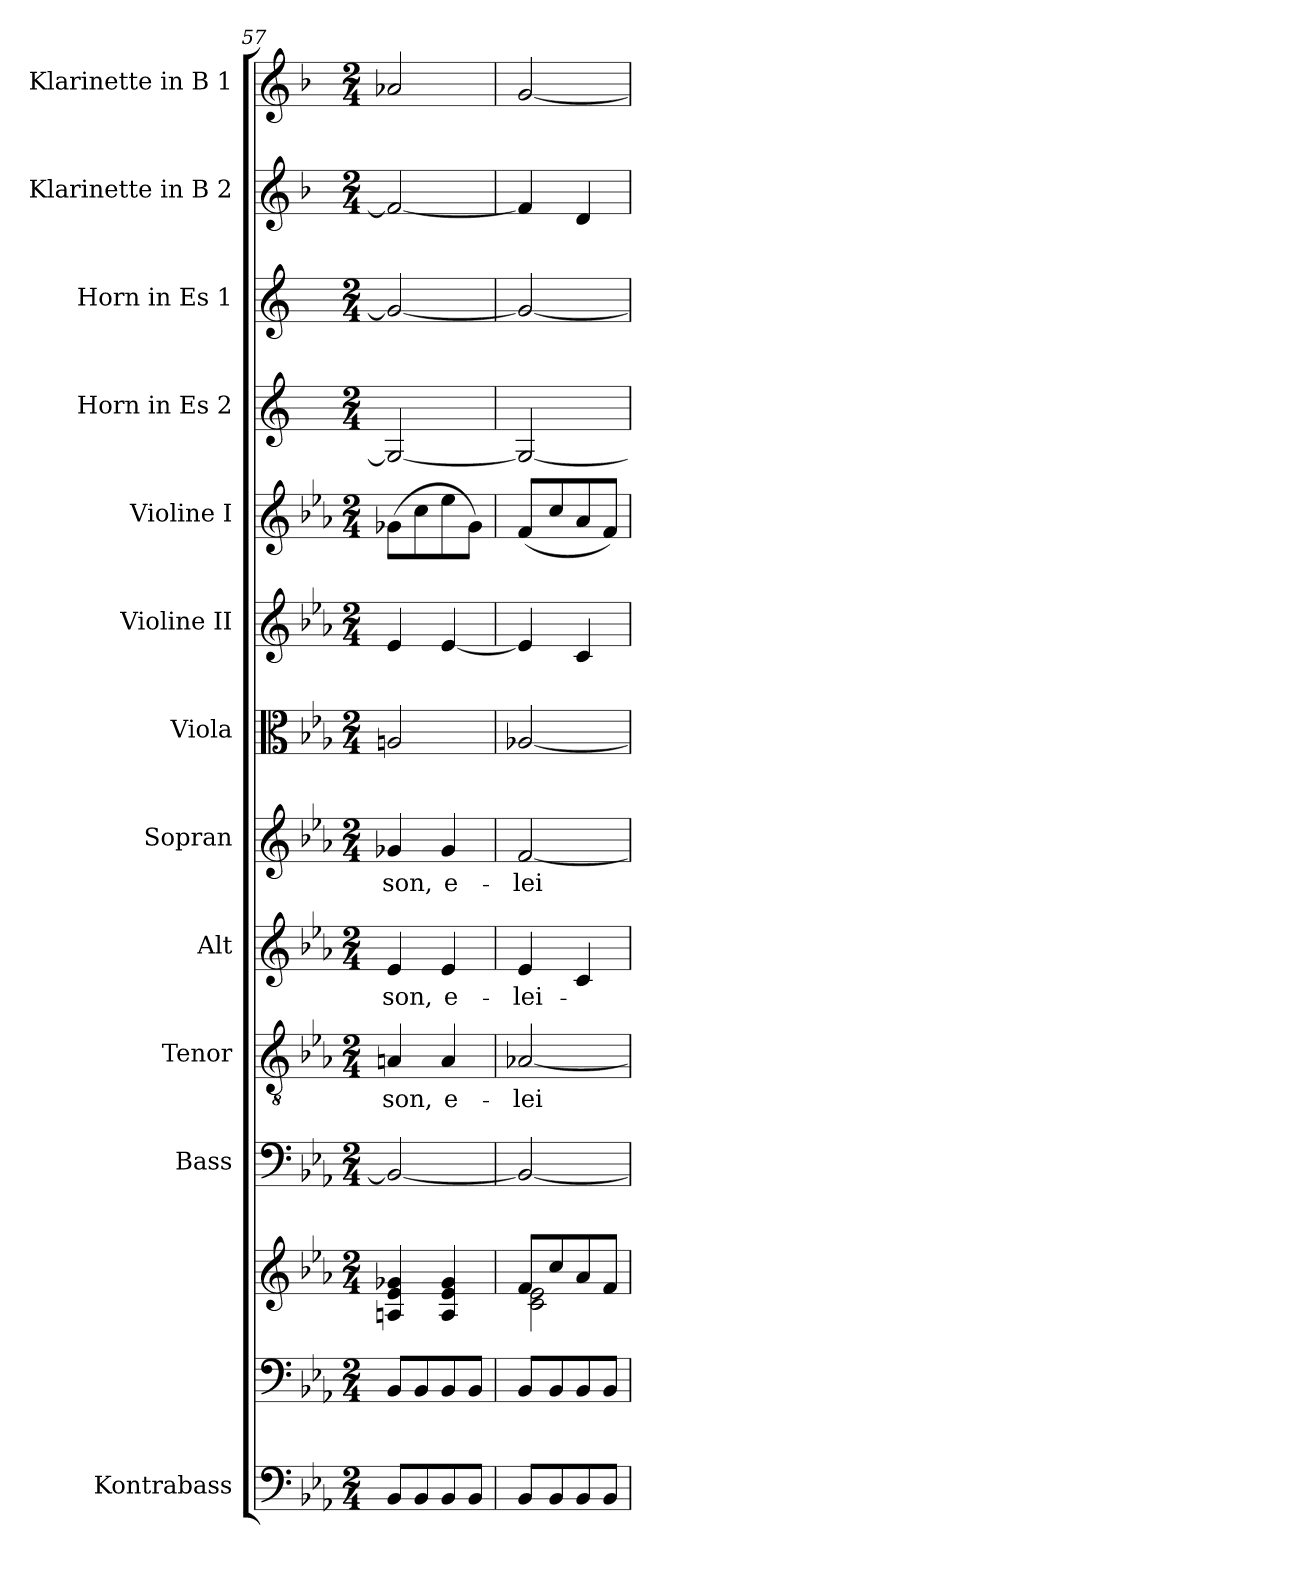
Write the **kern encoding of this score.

**kern	**kern	**kern	**kern	**kern	**text	**kern	**text	**kern	**text	**kern	**kern	**kern	**kern	**kern	**kern	**kern
*part13	*part12	*part12	*part11	*part10	*part10	*part9	*part9	*part8	*part8	*part7	*part6	*part5	*part4	*part3	*part2	*part1
*staff14	*staff13	*staff12	*staff11	*staff10	*staff10	*staff9	*staff9	*staff8	*staff8	*staff7	*staff6	*staff5	*staff4	*staff3	*staff2	*staff1
*I"Kontrabass	*	*	*I"Bass	*I"Tenor	*	*I"Alt	*	*I"Sopran	*	*I"Viola	*I"Violine II	*I"Violine I	*I"Horn in Es 2	*I"Horn in Es 1	*I"Klarinette in B 2	*I"Klarinette in B 1
*I'Kb.	*	*	*I'B	*I'T	*	*I'A	*	*I'S	*	*I'Vla.	*I'Vl. II	*I'Vl. I	*I'Hrn. 2	*I'Hrn. 1	*	*
*clefF4	*clefF4	*clefG2	*clefF4	*clefGv2	*	*clefG2	*	*clefG2	*	*clefC3	*clefG2	*clefG2	*clefG2	*clefG2	*clefG2	*clefG2
*ITrd7c12	*	*	*	*	*	*	*	*	*	*	*	*	*ITrd5c9	*ITrd5c9	*ITrd1c2	*ITrd1c2
*k[b-e-a-]	*k[b-e-a-]	*k[b-e-a-]	*k[b-e-a-]	*k[b-e-a-]	*	*k[b-e-a-]	*	*k[b-e-a-]	*	*k[b-e-a-]	*k[b-e-a-]	*k[b-e-a-]	*k[b-e-a-]	*k[b-e-a-]	*k[b-e-a-]	*k[b-e-a-]
*E-:	*E-:	*E-:	*E-:	*E-:	*	*E-:	*	*E-:	*	*E-:	*E-:	*E-:	*E-:	*E-:	*E-:	*E-:
*M2/4	*M2/4	*M2/4	*M2/4	*M2/4	*	*M2/4	*	*M2/4	*	*M2/4	*M2/4	*M2/4	*M2/4	*M2/4	*M2/4	*M2/4
=57	=57	=57	=57	=57	=57	=57	=57	=57	=57	=57	=57	=57	=57	=57	=57	=57
!	!	!	!	!	!LO:LY:b	!	!LO:LY:b	!	!LO:LY:b	!	!	!	!	!	!	!
8BBB-/L	8BB-/L	4An/ 4e-/ 4g-X/	2BB-/_	4An/	-son,	4e-/	-son,	4g-X/	-son,	2An/	4e-/	(>8g-X\L	2BB-/_	2B-/_	2e-/_	2g-X/
8BBB-/	8BB-/	.	.	.	.	.	.	.	.	.	.	8cc\	.	.	.	.
!	!	!	!	!	!LO:LY:b	!	!LO:LY:b	!	!LO:LY:b	!	!	!	!	!	!	!
8BBB-/	8BB-/	4A/ 4e-/ 4g-/	.	4A/	e-	4e-/	e-	4g-/	e-	.	[4e-/	8ee-\	.	.	.	.
8BBB-/J	8BB-/J	.	.	.	.	.	.	.	.	.	.	8g-\J)	.	.	.	.
=58	=58	=58	=58	=58	=58	=58	=58	=58	=58	=58	=58	=58	=58	=58	=58	=58
*	*	*^	*	*	*	*	*	*	*	*	*	*	*	*	*	*
!	!	!	!	!	!	!LO:LY:b	!	!LO:LY:b	!	!LO:LY:b	!	!	!	!	!	!	!
8BBB-/L	8BB-/L	8f/L	2c\ 2e-\	2BB-/_	[2A-X/	-lei-	4e-/	-lei-	[2f/	-lei-	[2A-X/	4e-/]	(<8f/L	2BB-/_	2B-/_	4e-/]	[2f/
8BBB-/	8BB-/	8cc/	.	.	.	.	.	.	.	.	.	.	8cc/	.	.	.	.
8BBB-/	8BB-/	8a-/	.	.	.	.	4c/	.	.	.	.	4c/	8a-/	.	.	4c/	.
8BBB-/J	8BB-/J	8f/J	.	.	.	.	.	.	.	.	.	.	8f/J)	.	.	.	.
*	*	*v	*v	*	*	*	*	*	*	*	*	*	*	*	*	*	*
=	=	=	=	=	=	=	=	=	=	=	=	=	=	=	=	=
*-	*-	*-	*-	*-	*-	*-	*-	*-	*-	*-	*-	*-	*-	*-	*-	*-
